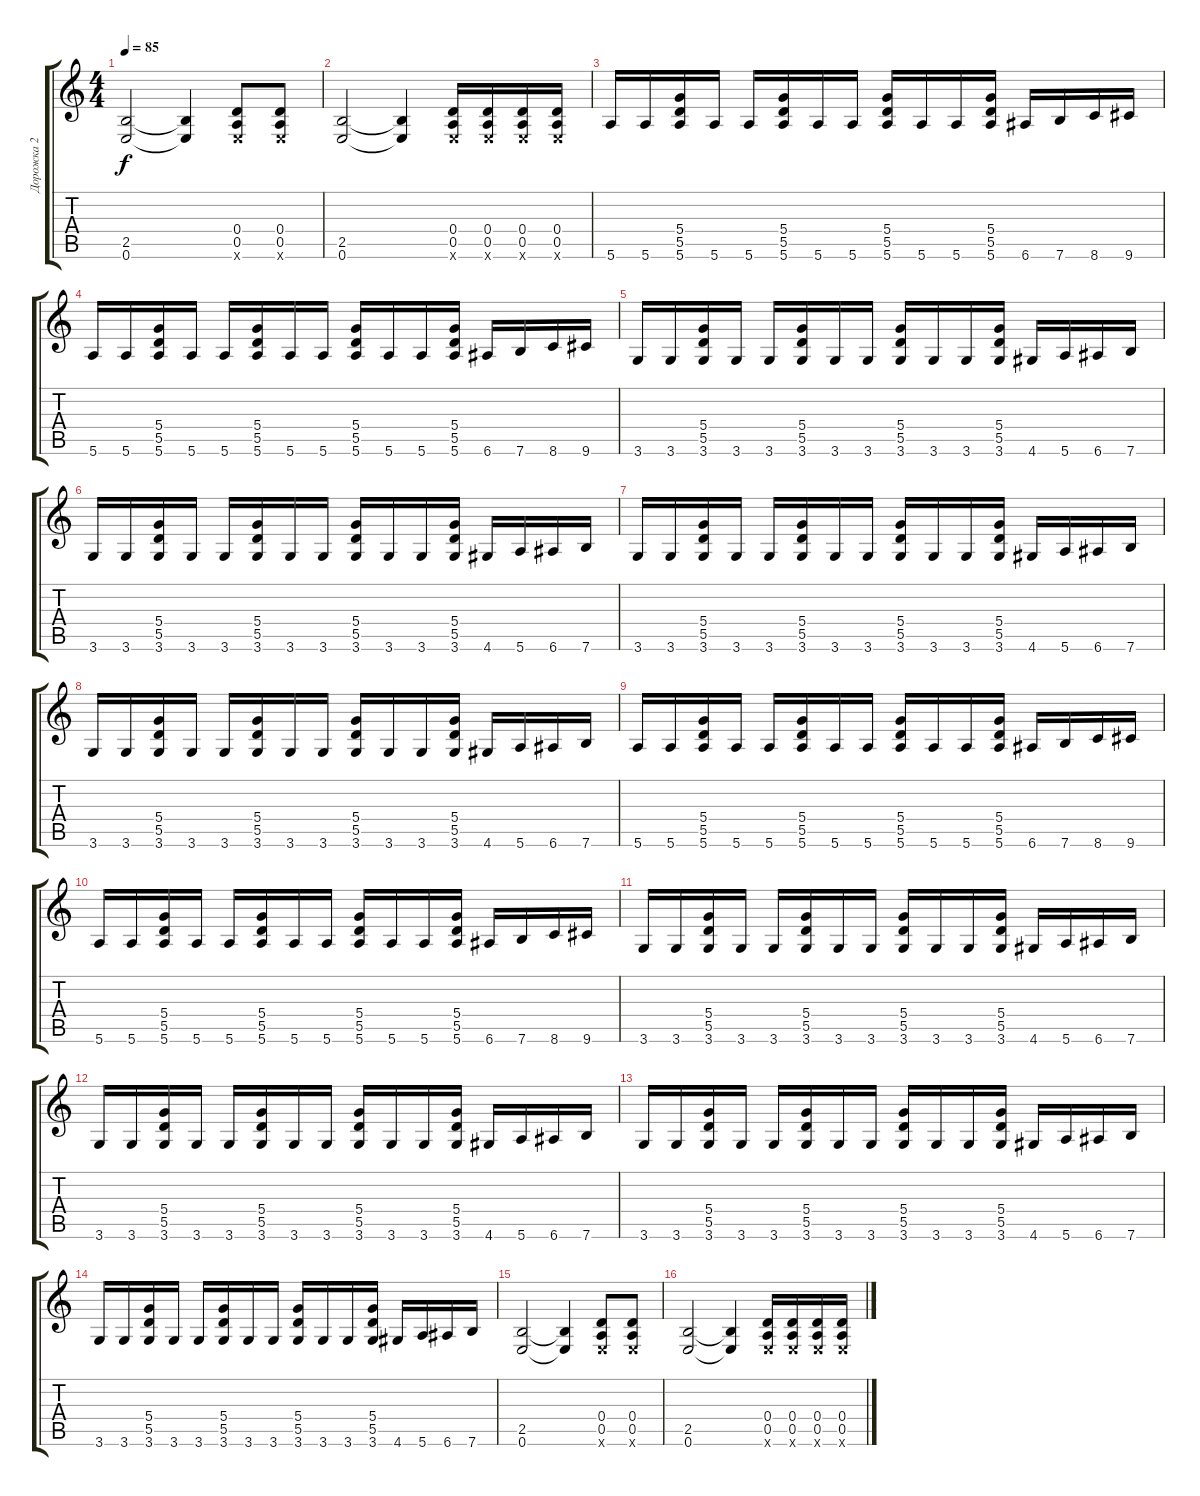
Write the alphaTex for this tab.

\track ("Дорожка 2" "Дорожка 2") {instrument acousticguitarsteel}
\staff {score tabs}
\tuning (E4 B3 G3 D3 A2 E2) {hide}
\ts (4 4)
\tempo 85
\clef g2
\ks c
(2.5 0.6).2{dy f} (2.5{t} 0.6{t}).4 (0.4 0.5 0.6{x}).8 (0.4 0.5 0.6{x}).8 |
(2.5 0.6).2 (2.5{t} 0.6{t}).4 (0.4 0.5 0.6{x}).16 (0.4 0.5 0.6{x}).16 (0.4 0.5 0.6{x}).16 (0.4 0.5 0.6{x}).16 |
5.6.16 5.6.16 (5.4 5.5 5.6).16 5.6.16 5.6.16 (5.4 5.5 5.6).16 5.6.16 5.6.16 (5.4 5.5 5.6).16 5.6.16 5.6.16 (5.4 5.5 5.6).16 6.6.16 7.6.16 8.6.16 9.6.16 |
5.6.16 5.6.16 (5.4 5.5 5.6).16 5.6.16 5.6.16 (5.4 5.5 5.6).16 5.6.16 5.6.16 (5.4 5.5 5.6).16 5.6.16 5.6.16 (5.4 5.5 5.6).16 6.6.16 7.6.16 8.6.16 9.6.16 |
3.6.16 3.6.16 (5.4 5.5 3.6).16 3.6.16 3.6.16 (5.4 5.5 3.6).16 3.6.16 3.6.16 (5.4 5.5 3.6).16 3.6.16 3.6.16 (5.4 5.5 3.6).16 4.6.16 5.6.16 6.6.16 7.6.16 |
3.6.16 3.6.16 (5.4 5.5 3.6).16 3.6.16 3.6.16 (5.4 5.5 3.6).16 3.6.16 3.6.16 (5.4 5.5 3.6).16 3.6.16 3.6.16 (5.4 5.5 3.6).16 4.6.16 5.6.16 6.6.16 7.6.16 |
3.6.16 3.6.16 (5.4 5.5 3.6).16 3.6.16 3.6.16 (5.4 5.5 3.6).16 3.6.16 3.6.16 (5.4 5.5 3.6).16 3.6.16 3.6.16 (5.4 5.5 3.6).16 4.6.16 5.6.16 6.6.16 7.6.16 |
3.6.16 3.6.16 (5.4 5.5 3.6).16 3.6.16 3.6.16 (5.4 5.5 3.6).16 3.6.16 3.6.16 (5.4 5.5 3.6).16 3.6.16 3.6.16 (5.4 5.5 3.6).16 4.6.16 5.6.16 6.6.16 7.6.16 |
5.6.16 5.6.16 (5.4 5.5 5.6).16 5.6.16 5.6.16 (5.4 5.5 5.6).16 5.6.16 5.6.16 (5.4 5.5 5.6).16 5.6.16 5.6.16 (5.4 5.5 5.6).16 6.6.16 7.6.16 8.6.16 9.6.16 |
5.6.16 5.6.16 (5.4 5.5 5.6).16 5.6.16 5.6.16 (5.4 5.5 5.6).16 5.6.16 5.6.16 (5.4 5.5 5.6).16 5.6.16 5.6.16 (5.4 5.5 5.6).16 6.6.16 7.6.16 8.6.16 9.6.16 |
3.6.16 3.6.16 (5.4 5.5 3.6).16 3.6.16 3.6.16 (5.4 5.5 3.6).16 3.6.16 3.6.16 (5.4 5.5 3.6).16 3.6.16 3.6.16 (5.4 5.5 3.6).16 4.6.16 5.6.16 6.6.16 7.6.16 |
3.6.16 3.6.16 (5.4 5.5 3.6).16 3.6.16 3.6.16 (5.4 5.5 3.6).16 3.6.16 3.6.16 (5.4 5.5 3.6).16 3.6.16 3.6.16 (5.4 5.5 3.6).16 4.6.16 5.6.16 6.6.16 7.6.16 |
3.6.16 3.6.16 (5.4 5.5 3.6).16 3.6.16 3.6.16 (5.4 5.5 3.6).16 3.6.16 3.6.16 (5.4 5.5 3.6).16 3.6.16 3.6.16 (5.4 5.5 3.6).16 4.6.16 5.6.16 6.6.16 7.6.16 |
3.6.16 3.6.16 (5.4 5.5 3.6).16 3.6.16 3.6.16 (5.4 5.5 3.6).16 3.6.16 3.6.16 (5.4 5.5 3.6).16 3.6.16 3.6.16 (5.4 5.5 3.6).16 4.6.16 5.6.16 6.6.16 7.6.16 |
(2.5 0.6).2 (2.5{t} 0.6{t}).4 (0.4 0.5 0.6{x}).8 (0.4 0.5 0.6{x}).8 |
(2.5 0.6).2 (2.5{t} 0.6{t}).4 (0.4 0.5 0.6{x}).16 (0.4 0.5 0.6{x}).16 (0.4 0.5 0.6{x}).16 (0.4 0.5 0.6{x}).16
